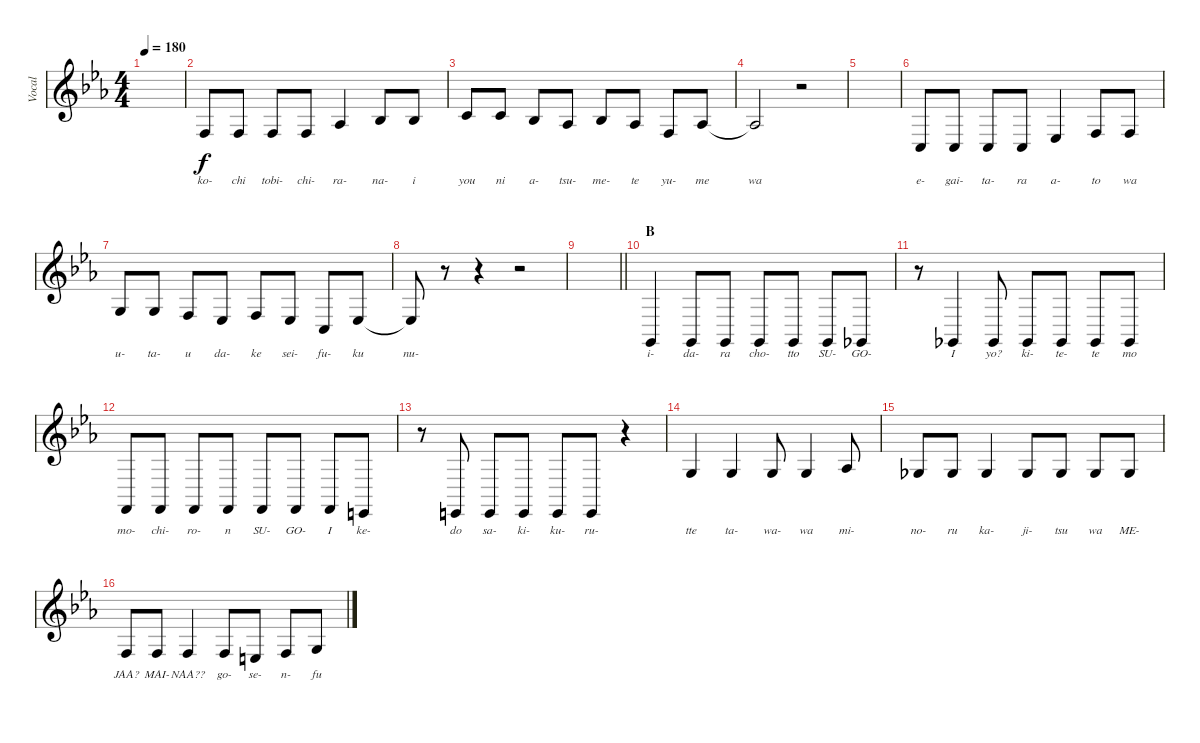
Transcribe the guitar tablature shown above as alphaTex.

\track ("Vocal" "Vocal") {instrument cello}
\staff {score}
\tuning (E4 B3 G3 D3 A2 E2) {hide}
\ts (4 4)
\tempo 180
\clef g2
\ks cminor
|
3.4.8{lyrics (0 "ko-") lyrics (1 "") lyrics (2 "") lyrics (3 "") lyrics (4 "")} 3.4.8{lyrics (0 "chi") lyrics (1 "") lyrics (2 "") lyrics (3 "") lyrics (4 "")} 3.4.8{lyrics (0 "tobi-") lyrics (1 "") lyrics (2 "") lyrics (3 "") lyrics (4 "")} 3.4.8{lyrics (0 "chi-") lyrics (1 "") lyrics (2 "") lyrics (3 "") lyrics (4 "")} 1.3.4{lyrics (0 "ra-") lyrics (1 "") lyrics (2 "") lyrics (3 "") lyrics (4 "")} 3.3.8{lyrics (0 "na-") lyrics (1 "") lyrics (2 "") lyrics (3 "") lyrics (4 "")} 3.3.8{lyrics (0 "i") lyrics (1 "") lyrics (2 "") lyrics (3 "") lyrics (4 "")} |
1.2.8{lyrics (0 "you") lyrics (1 "") lyrics (2 "") lyrics (3 "") lyrics (4 "")} 1.2.8{lyrics (0 "ni") lyrics (1 "") lyrics (2 "") lyrics (3 "") lyrics (4 "")} 3.3.8{lyrics (0 "a-") lyrics (1 "") lyrics (2 "") lyrics (3 "") lyrics (4 "")} 1.3.8{lyrics (0 "tsu-") lyrics (1 "") lyrics (2 "") lyrics (3 "") lyrics (4 "")} 3.3.8{lyrics (0 "me-") lyrics (1 "") lyrics (2 "") lyrics (3 "") lyrics (4 "")} 1.3.8{lyrics (0 "te") lyrics (1 "") lyrics (2 "") lyrics (3 "") lyrics (4 "")} 3.4.8{lyrics (0 "yu-") lyrics (1 "") lyrics (2 "") lyrics (3 "") lyrics (4 "")} 1.3.8{lyrics (0 "me") lyrics (1 "") lyrics (2 "") lyrics (3 "") lyrics (4 "")} |
1.3{t}.2{lyrics (0 "wa") lyrics (1 "") lyrics (2 "") lyrics (3 "") lyrics (4 "")} r.2 |
|
3.5.8{lyrics (0 "e-") lyrics (1 "") lyrics (2 "") lyrics (3 "") lyrics (4 "")} 3.5.8{lyrics (0 "gai-") lyrics (1 "") lyrics (2 "") lyrics (3 "") lyrics (4 "")} 3.5.8{lyrics (0 "ta-") lyrics (1 "") lyrics (2 "") lyrics (3 "") lyrics (4 "")} 3.5.8{lyrics (0 "ra") lyrics (1 "") lyrics (2 "") lyrics (3 "") lyrics (4 "")} 1.4.4{lyrics (0 "a-") lyrics (1 "") lyrics (2 "") lyrics (3 "") lyrics (4 "")} 3.4.8{lyrics (0 "to") lyrics (1 "") lyrics (2 "") lyrics (3 "") lyrics (4 "")} 3.4.8{lyrics (0 "wa") lyrics (1 "") lyrics (2 "") lyrics (3 "") lyrics (4 "")} |
0.3.8{lyrics (0 "u-") lyrics (1 "") lyrics (2 "") lyrics (3 "") lyrics (4 "")} 0.3.8{lyrics (0 "ta-") lyrics (1 "") lyrics (2 "") lyrics (3 "") lyrics (4 "")} 3.4.8{lyrics (0 "u") lyrics (1 "") lyrics (2 "") lyrics (3 "") lyrics (4 "")} 1.4.8{lyrics (0 "da-") lyrics (1 "") lyrics (2 "") lyrics (3 "") lyrics (4 "")} 3.4.8{lyrics (0 "ke") lyrics (1 "") lyrics (2 "") lyrics (3 "") lyrics (4 "")} 1.4.8{lyrics (0 "sei-") lyrics (1 "") lyrics (2 "") lyrics (3 "") lyrics (4 "")} 3.5.8{lyrics (0 "fu-") lyrics (1 "") lyrics (2 "") lyrics (3 "") lyrics (4 "")} 1.4.8{lyrics (0 "ku") lyrics (1 "") lyrics (2 "") lyrics (3 "") lyrics (4 "")} |
1.4{t}.8{lyrics (0 "nu-") lyrics (1 "") lyrics (2 "") lyrics (3 "") lyrics (4 "")} r.8 r.4 r.2 |
\barLineRight lightlight
|
\section ("" "B")
3.6.4{lyrics (0 "i-") lyrics (1 "") lyrics (2 "") lyrics (3 "") lyrics (4 "")} 3.6.8{lyrics (0 "da-") lyrics (1 "") lyrics (2 "") lyrics (3 "") lyrics (4 "")} 3.6.8{lyrics (0 "ra") lyrics (1 "") lyrics (2 "") lyrics (3 "") lyrics (4 "")} 3.6.8{lyrics (0 "cho-") lyrics (1 "") lyrics (2 "") lyrics (3 "") lyrics (4 "")} 3.6.8{lyrics (0 "tto") lyrics (1 "") lyrics (2 "") lyrics (3 "") lyrics (4 "")} 3.6.8{lyrics (0 "SU-") lyrics (1 "") lyrics (2 "") lyrics (3 "") lyrics (4 "")} 2.6.8{lyrics (0 "GO-") lyrics (1 "") lyrics (2 "") lyrics (3 "") lyrics (4 "")} |
r.8 2.6.4{lyrics (0 "I") lyrics (1 "") lyrics (2 "") lyrics (3 "") lyrics (4 "")} 2.6.8{lyrics (0 "yo?") lyrics (1 "") lyrics (2 "") lyrics (3 "") lyrics (4 "")} 2.6.8{lyrics (0 "ki-") lyrics (1 "") lyrics (2 "") lyrics (3 "") lyrics (4 "")} 2.6.8{lyrics (0 "te-") lyrics (1 "") lyrics (2 "") lyrics (3 "") lyrics (4 "")} 2.6.8{lyrics (0 "te") lyrics (1 "") lyrics (2 "") lyrics (3 "") lyrics (4 "")} 2.6.8{lyrics (0 "mo") lyrics (1 "") lyrics (2 "") lyrics (3 "") lyrics (4 "")} |
1.6.8{lyrics (0 "mo-") lyrics (1 "") lyrics (2 "") lyrics (3 "") lyrics (4 "")} 1.6.8{lyrics (0 "chi-") lyrics (1 "") lyrics (2 "") lyrics (3 "") lyrics (4 "")} 1.6.8{lyrics (0 "ro-") lyrics (1 "") lyrics (2 "") lyrics (3 "") lyrics (4 "")} 1.6.8{lyrics (0 "n") lyrics (1 "") lyrics (2 "") lyrics (3 "") lyrics (4 "")} 1.6.8{lyrics (0 "SU-") lyrics (1 "") lyrics (2 "") lyrics (3 "") lyrics (4 "")} 1.6.8{lyrics (0 "GO-") lyrics (1 "") lyrics (2 "") lyrics (3 "") lyrics (4 "")} 1.6.8{lyrics (0 "I") lyrics (1 "") lyrics (2 "") lyrics (3 "") lyrics (4 "")} 0.6.8{lyrics (0 "ke-") lyrics (1 "") lyrics (2 "") lyrics (3 "") lyrics (4 "")} |
r.8 0.6.8{lyrics (0 "do") lyrics (1 "") lyrics (2 "") lyrics (3 "") lyrics (4 "")} 0.6.8{lyrics (0 "sa-") lyrics (1 "") lyrics (2 "") lyrics (3 "") lyrics (4 "")} 0.6.8{lyrics (0 "ki-") lyrics (1 "") lyrics (2 "") lyrics (3 "") lyrics (4 "")} 0.6.8{lyrics (0 "ku-") lyrics (1 "") lyrics (2 "") lyrics (3 "") lyrics (4 "")} 0.6.8{lyrics (0 "ru-") lyrics (1 "") lyrics (2 "") lyrics (3 "") lyrics (4 "")} r.4 |
0.3.4{lyrics (0 "tte") lyrics (1 "") lyrics (2 "") lyrics (3 "") lyrics (4 "")} 0.3.4{lyrics (0 "ta-") lyrics (1 "") lyrics (2 "") lyrics (3 "") lyrics (4 "")} 0.3.8{lyrics (0 "wa-") lyrics (1 "") lyrics (2 "") lyrics (3 "") lyrics (4 "")} 0.3.4{lyrics (0 "wa") lyrics (1 "") lyrics (2 "") lyrics (3 "") lyrics (4 "")} 1.3.8{lyrics (0 "mi-") lyrics (1 "") lyrics (2 "") lyrics (3 "") lyrics (4 "")} |
4.4.8{lyrics (0 "no-") lyrics (1 "") lyrics (2 "") lyrics (3 "") lyrics (4 "")} 4.4.8{lyrics (0 "ru") lyrics (1 "") lyrics (2 "") lyrics (3 "") lyrics (4 "")} 4.4.4{lyrics (0 "ka-") lyrics (1 "") lyrics (2 "") lyrics (3 "") lyrics (4 "")} 4.4.8{lyrics (0 "ji-") lyrics (1 "") lyrics (2 "") lyrics (3 "") lyrics (4 "")} 4.4.8{lyrics (0 "tsu") lyrics (1 "") lyrics (2 "") lyrics (3 "") lyrics (4 "")} 4.4.8{lyrics (0 "wa") lyrics (1 "") lyrics (2 "") lyrics (3 "") lyrics (4 "")} 4.4.8{lyrics (0 "ME-") lyrics (1 "") lyrics (2 "") lyrics (3 "") lyrics (4 "")} |
3.4.8{lyrics (0 "JAA?") lyrics (1 "") lyrics (2 "") lyrics (3 "") lyrics (4 "")} 3.4.8{lyrics (0 "MAI-") lyrics (1 "") lyrics (2 "") lyrics (3 "") lyrics (4 "")} 3.4.4{lyrics (0 "NAA??") lyrics (1 "") lyrics (2 "") lyrics (3 "") lyrics (4 "")} 3.4.8{lyrics (0 "go-") lyrics (1 "") lyrics (2 "") lyrics (3 "") lyrics (4 "")} 2.4.8{lyrics (0 "se-") lyrics (1 "") lyrics (2 "") lyrics (3 "") lyrics (4 "")} 3.4.8{lyrics (0 "n-") lyrics (1 "") lyrics (2 "") lyrics (3 "") lyrics (4 "")} 0.3.8{lyrics (0 "fu") lyrics (1 "") lyrics (2 "") lyrics (3 "") lyrics (4 "")}
